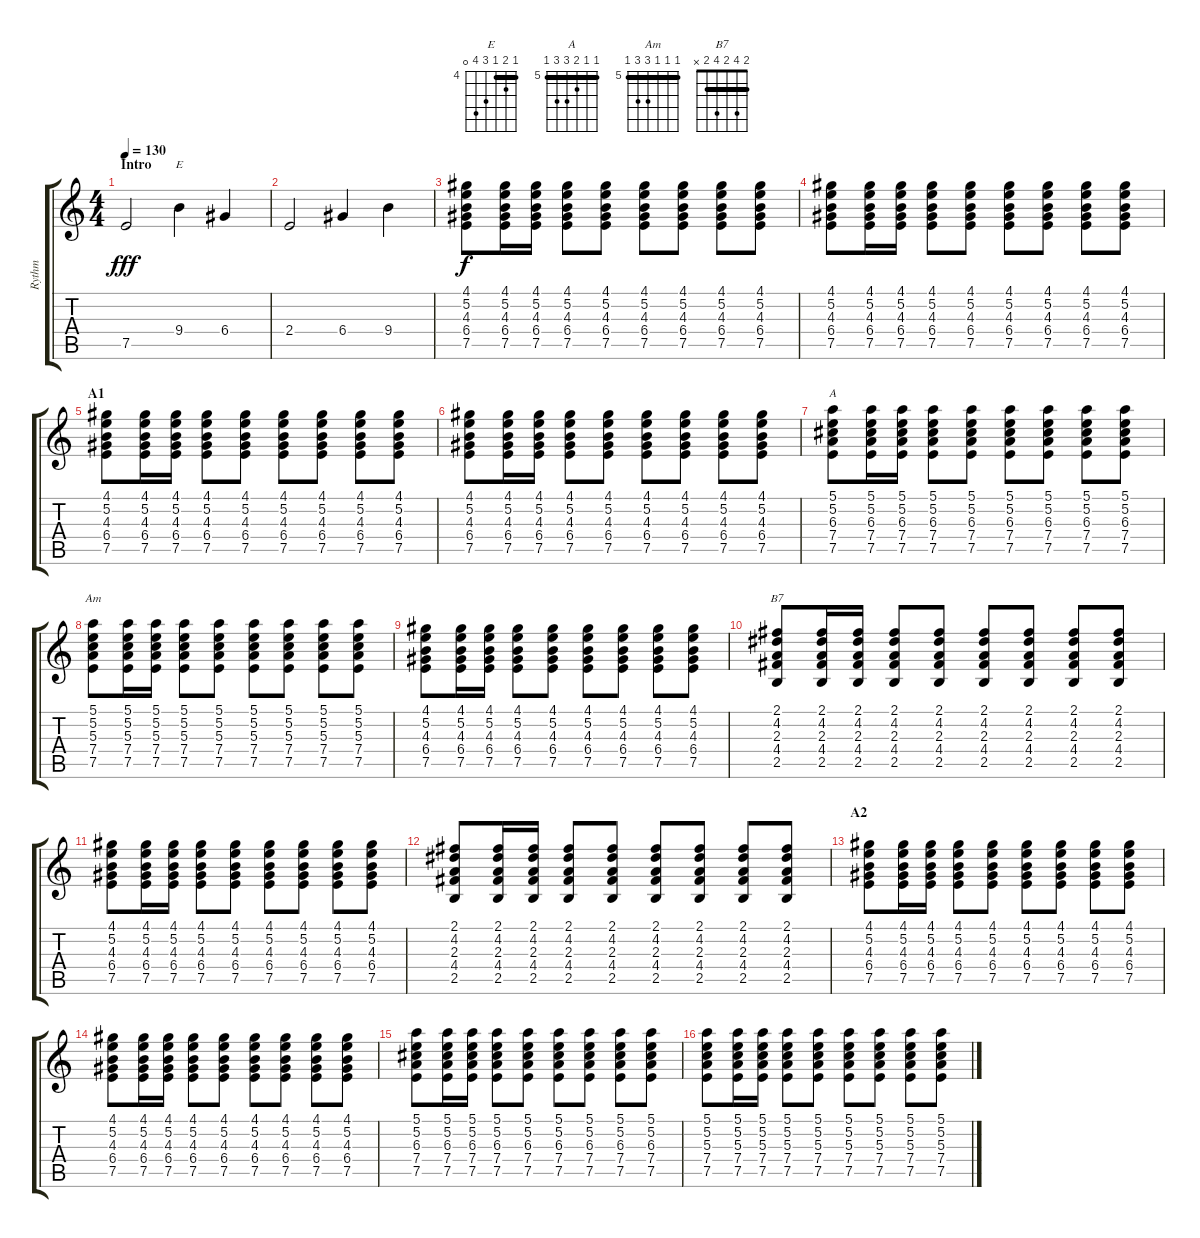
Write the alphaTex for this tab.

\track ("Rythm" "Rythm") {instrument acousticguitarnylon}
\staff {score tabs}
\tuning (E4 B3 G3 D3 A2 E2) {hide}
\chord ("E" 4 5 4 6 7 0) {firstfret 4 barre 4}
\chord ("A" 5 5 6 7 7 5) {firstfret 5 barre 5}
\chord ("Am" 5 5 5 7 7 5) {firstfret 5 barre 5}
\chord ("B7" 2 4 2 4 2 x) {barre 2}
\ts (4 4)
\section ("" "Intro")
\tempo 130
\clef g2
\ks c
7.5.2{dy fff instrument acousticguitarnylon} 9.4.4{ch "E"} 6.4.4 |
2.4.2 6.4.4 9.4.4 |
(4.1 5.2 4.3 6.4 7.5).8{dy f} (4.1 5.2 4.3 6.4 7.5).16 (4.1 5.2 4.3 6.4 7.5).16 (4.1 5.2 4.3 6.4 7.5).8 (4.1 5.2 4.3 6.4 7.5).8 (4.1 5.2 4.3 6.4 7.5).8 (4.1 5.2 4.3 6.4 7.5).8 (4.1 5.2 4.3 6.4 7.5).8 (4.1 5.2 4.3 6.4 7.5).8 |
(4.1 5.2 4.3 6.4 7.5).8 (4.1 5.2 4.3 6.4 7.5).16 (4.1 5.2 4.3 6.4 7.5).16 (4.1 5.2 4.3 6.4 7.5).8 (4.1 5.2 4.3 6.4 7.5).8 (4.1 5.2 4.3 6.4 7.5).8 (4.1 5.2 4.3 6.4 7.5).8 (4.1 5.2 4.3 6.4 7.5).8 (4.1 5.2 4.3 6.4 7.5).8 |
\section ("" "A1")
(4.1 5.2 4.3 6.4 7.5).8 (4.1 5.2 4.3 6.4 7.5).16 (4.1 5.2 4.3 6.4 7.5).16 (4.1 5.2 4.3 6.4 7.5).8 (4.1 5.2 4.3 6.4 7.5).8 (4.1 5.2 4.3 6.4 7.5).8 (4.1 5.2 4.3 6.4 7.5).8 (4.1 5.2 4.3 6.4 7.5).8 (4.1 5.2 4.3 6.4 7.5).8 |
(4.1 5.2 4.3 6.4 7.5).8 (4.1 5.2 4.3 6.4 7.5).16 (4.1 5.2 4.3 6.4 7.5).16 (4.1 5.2 4.3 6.4 7.5).8 (4.1 5.2 4.3 6.4 7.5).8 (4.1 5.2 4.3 6.4 7.5).8 (4.1 5.2 4.3 6.4 7.5).8 (4.1 5.2 4.3 6.4 7.5).8 (4.1 5.2 4.3 6.4 7.5).8 |
(5.1 5.2 6.3 7.4 7.5).8{ch "A"} (5.1 5.2 6.3 7.4 7.5).16 (5.1 5.2 6.3 7.4 7.5).16 (5.1 5.2 6.3 7.4 7.5).8 (5.1 5.2 6.3 7.4 7.5).8 (5.1 5.2 6.3 7.4 7.5).8 (5.1 5.2 6.3 7.4 7.5).8 (5.1 5.2 6.3 7.4 7.5).8 (5.1 5.2 6.3 7.4 7.5).8 |
(5.1 5.2 5.3 7.4 7.5).8{ch "Am"} (5.1 5.2 5.3 7.4 7.5).16 (5.1 5.2 5.3 7.4 7.5).16 (5.1 5.2 5.3 7.4 7.5).8 (5.1 5.2 5.3 7.4 7.5).8 (5.1 5.2 5.3 7.4 7.5).8 (5.1 5.2 5.3 7.4 7.5).8 (5.1 5.2 5.3 7.4 7.5).8 (5.1 5.2 5.3 7.4 7.5).8 |
(4.1 5.2 4.3 6.4 7.5).8 (4.1 5.2 4.3 6.4 7.5).16 (4.1 5.2 4.3 6.4 7.5).16 (4.1 5.2 4.3 6.4 7.5).8 (4.1 5.2 4.3 6.4 7.5).8 (4.1 5.2 4.3 6.4 7.5).8 (4.1 5.2 4.3 6.4 7.5).8 (4.1 5.2 4.3 6.4 7.5).8 (4.1 5.2 4.3 6.4 7.5).8 |
(2.1 4.2 2.3 4.4 2.5).8{ch "B7"} (2.1 4.2 2.3 4.4 2.5).16 (2.1 4.2 2.3 4.4 2.5).16 (2.1 4.2 2.3 4.4 2.5).8 (2.1 4.2 2.3 4.4 2.5).8 (2.1 4.2 2.3 4.4 2.5).8 (2.1 4.2 2.3 4.4 2.5).8 (2.1 4.2 2.3 4.4 2.5).8 (2.1 4.2 2.3 4.4 2.5).8 |
(4.1 5.2 4.3 6.4 7.5).8 (4.1 5.2 4.3 6.4 7.5).16 (4.1 5.2 4.3 6.4 7.5).16 (4.1 5.2 4.3 6.4 7.5).8 (4.1 5.2 4.3 6.4 7.5).8 (4.1 5.2 4.3 6.4 7.5).8 (4.1 5.2 4.3 6.4 7.5).8 (4.1 5.2 4.3 6.4 7.5).8 (4.1 5.2 4.3 6.4 7.5).8 |
(2.1 4.2 2.3 4.4 2.5).8 (2.1 4.2 2.3 4.4 2.5).16 (2.1 4.2 2.3 4.4 2.5).16 (2.1 4.2 2.3 4.4 2.5).8 (2.1 4.2 2.3 4.4 2.5).8 (2.1 4.2 2.3 4.4 2.5).8 (2.1 4.2 2.3 4.4 2.5).8 (2.1 4.2 2.3 4.4 2.5).8 (2.1 4.2 2.3 4.4 2.5).8 |
\section ("" "A2")
(4.1 5.2 4.3 6.4 7.5).8 (4.1 5.2 4.3 6.4 7.5).16 (4.1 5.2 4.3 6.4 7.5).16 (4.1 5.2 4.3 6.4 7.5).8 (4.1 5.2 4.3 6.4 7.5).8 (4.1 5.2 4.3 6.4 7.5).8 (4.1 5.2 4.3 6.4 7.5).8 (4.1 5.2 4.3 6.4 7.5).8 (4.1 5.2 4.3 6.4 7.5).8 |
(4.1 5.2 4.3 6.4 7.5).8 (4.1 5.2 4.3 6.4 7.5).16 (4.1 5.2 4.3 6.4 7.5).16 (4.1 5.2 4.3 6.4 7.5).8 (4.1 5.2 4.3 6.4 7.5).8 (4.1 5.2 4.3 6.4 7.5).8 (4.1 5.2 4.3 6.4 7.5).8 (4.1 5.2 4.3 6.4 7.5).8 (4.1 5.2 4.3 6.4 7.5).8 |
(5.1 5.2 6.3 7.4 7.5).8 (5.1 5.2 6.3 7.4 7.5).16 (5.1 5.2 6.3 7.4 7.5).16 (5.1 5.2 6.3 7.4 7.5).8 (5.1 5.2 6.3 7.4 7.5).8 (5.1 5.2 6.3 7.4 7.5).8 (5.1 5.2 6.3 7.4 7.5).8 (5.1 5.2 6.3 7.4 7.5).8 (5.1 5.2 6.3 7.4 7.5).8 |
(5.1 5.2 5.3 7.4 7.5).8 (5.1 5.2 5.3 7.4 7.5).16 (5.1 5.2 5.3 7.4 7.5).16 (5.1 5.2 5.3 7.4 7.5).8 (5.1 5.2 5.3 7.4 7.5).8 (5.1 5.2 5.3 7.4 7.5).8 (5.1 5.2 5.3 7.4 7.5).8 (5.1 5.2 5.3 7.4 7.5).8 (5.1 5.2 5.3 7.4 7.5).8
